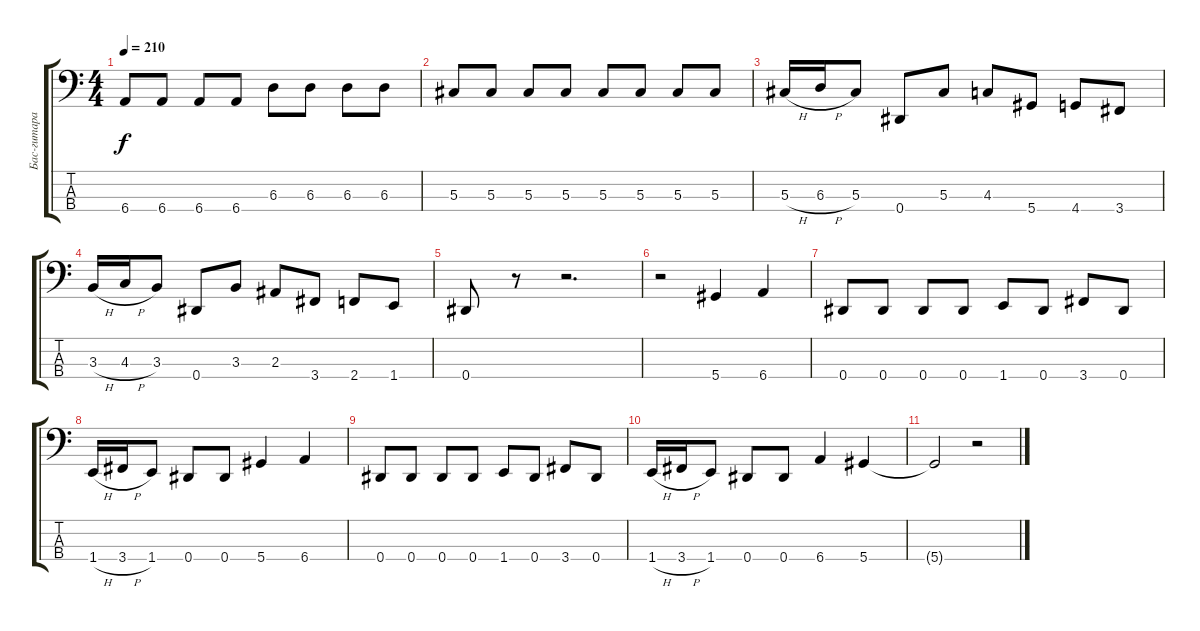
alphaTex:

\track ("Бас-гитара Araya" "Бас-гитара") {instrument electricbasspick}
\staff {score tabs}
\tuning (Gb2 Db2 Ab1 Eb1) {hide}
\ts (4 4)
\tempo 210
\clef f4
\ks c
6.4.8{dy f} 6.4.8 6.4.8 6.4.8 6.3.8 6.3.8 6.3.8 6.3.8 |
5.3.8 5.3.8 5.3.8 5.3.8 5.3.8 5.3.8 5.3.8 5.3.8 |
5.3{h}.16 6.3{h}.16 5.3.8 0.4.8 5.3.8 4.3.8 5.4.8 4.4.8 3.4.8 |
3.3{h}.16 4.3{h}.16 3.3.8 0.4.8 3.3.8 2.3.8 3.4.8 2.4.8 1.4.8 |
0.4.8 r.8 r.2{d} |
r.2 5.4.4 6.4.4 |
0.4.8 0.4.8 0.4.8 0.4.8 1.4.8 0.4.8 3.4.8 0.4.8 |
1.4{h}.16 3.4{h}.16 1.4.8 0.4.8 0.4.8 5.4.4 6.4.4 |
0.4.8 0.4.8 0.4.8 0.4.8 1.4.8 0.4.8 3.4.8 0.4.8 |
1.4{h}.16 3.4{h}.16 1.4.8 0.4.8 0.4.8 6.4.4 5.4.4 |
5.4{t}.2 r.2
